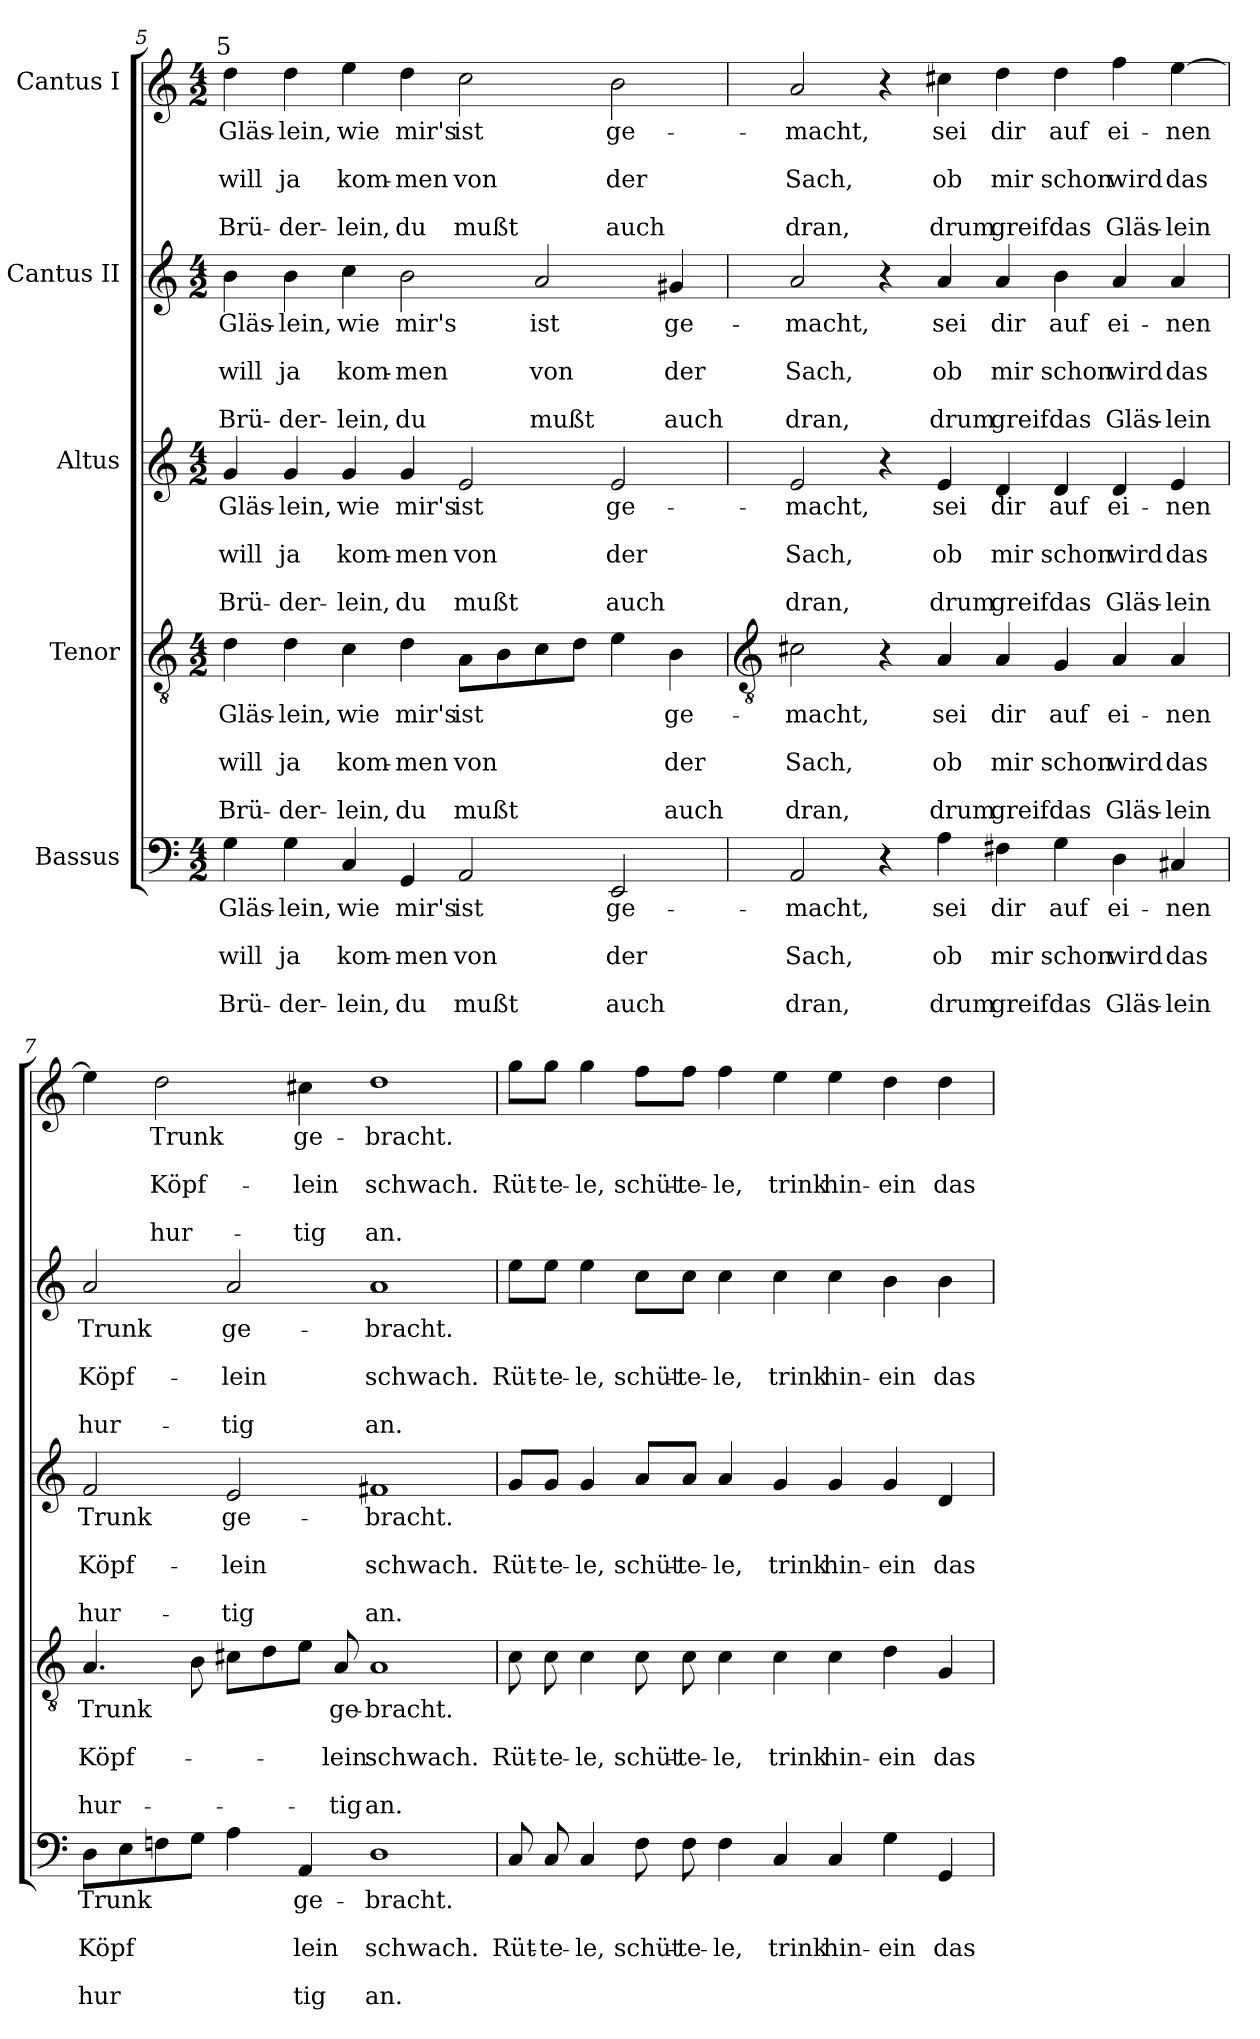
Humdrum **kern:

**kern	**text	**text	**text	**text	**text	**kern	**text	**text	**text	**text	**text	**kern	**text	**text	**text	**text	**text	**kern	**text	**text	**text	**text	**text	**kern	**text	**text	**text	**text	**text
*part5	*part5	*part5	*part5	*part5	*part5	*part4	*part4	*part4	*part4	*part4	*part4	*part3	*part3	*part3	*part3	*part3	*part3	*part2	*part2	*part2	*part2	*part2	*part2	*part1	*part1	*part1	*part1	*part1	*part1
*staff5	*staff5	*staff5	*staff5	*staff5	*staff5	*staff4	*staff4	*staff4	*staff4	*staff4	*staff4	*staff3	*staff3	*staff3	*staff3	*staff3	*staff3	*staff2	*staff2	*staff2	*staff2	*staff2	*staff2	*staff1	*staff1	*staff1	*staff1	*staff1	*staff1
*I"Bassus	*	*	*	*	*	*I"Tenor	*	*	*	*	*	*I"Altus	*	*	*	*	*	*I"Cantus II	*	*	*	*	*	*I"Cantus I	*	*	*	*	*
*clefF4	*	*	*	*	*	*clefGv2	*	*	*	*	*	*clefG2	*	*	*	*	*	*clefG2	*	*	*	*	*	*clefG2	*	*	*	*	*
*k[]	*	*	*	*	*	*k[]	*	*	*	*	*	*k[]	*	*	*	*	*	*k[]	*	*	*	*	*	*k[]	*	*	*	*	*
*C:	*	*	*	*	*	*C:	*	*	*	*	*	*C:	*	*	*	*	*	*C:	*	*	*	*	*	*C:	*	*	*	*	*
*M4/2	*	*	*	*	*	*M4/2	*	*	*	*	*	*M4/2	*	*	*	*	*	*M4/2	*	*	*	*	*	*M4/2	*	*	*	*	*
=5	=5	=5	=5	=5	=5	=5	=5	=5	=5	=5	=5	=5	=5	=5	=5	=5	=5	=5	=5	=5	=5	=5	=5	=5	=5	=5	=5	=5	=5
!	!	!	!	!	!	!	!	!	!	!	!	!	!	!	!	!	!	!	!	!	!	!	!	!LO:TX:a:cj:t=5	!	!	!	!	!
!	!LO:LY:b	!	!LO:LY:b	!	!LO:LY:b	!	!LO:LY:b	!	!LO:LY:b	!	!LO:LY:b	!	!LO:LY:b	!	!LO:LY:b	!	!LO:LY:b	!	!LO:LY:b	!	!LO:LY:b	!	!LO:LY:b	!	!LO:LY:b	!	!LO:LY:b	!	!LO:LY:b
4G	Gläs-	.	-will	.	Brü-	4d	Gläs-	.	-will	.	Brü-	4g	Gläs-	.	-will	.	Brü-	4b	Gläs-	.	-will	.	Brü-	4dd	Gläs-	.	-will	.	Brü-
!	!LO:LY:b	!	!LO:LY:b	!	!LO:LY:b	!	!LO:LY:b	!	!LO:LY:b	!	!LO:LY:b	!	!LO:LY:b	!	!LO:LY:b	!	!LO:LY:b	!	!LO:LY:b	!	!LO:LY:b	!	!LO:LY:b	!	!LO:LY:b	!	!LO:LY:b	!	!LO:LY:b
4G	-lein,	.	ja	.	der-	4d	-lein,	.	ja	.	der-	4g	-lein,	.	ja	.	der-	4b	-lein,	.	ja	.	der-	4dd	-lein,	.	ja	.	der-
!	!LO:LY:b	!	!LO:LY:b	!	!LO:LY:b	!	!LO:LY:b	!	!LO:LY:b	!	!LO:LY:b	!	!LO:LY:b	!	!LO:LY:b	!	!LO:LY:b	!	!LO:LY:b	!	!LO:LY:b	!	!LO:LY:b	!	!LO:LY:b	!	!LO:LY:b	!	!LO:LY:b
4C	-wie	.	kom-	.	-lein,	4c	-wie	.	kom-	.	-lein,	4g	-wie	.	kom-	.	-lein,	4cc	-wie	.	kom-	.	-lein,	4ee	-wie	.	kom-	.	-lein,
!	!LO:LY:b	!	!LO:LY:b	!	!LO:LY:b	!	!LO:LY:b	!	!LO:LY:b	!	!LO:LY:b	!	!LO:LY:b	!	!LO:LY:b	!	!LO:LY:b	!	!LO:LY:b	!	!LO:LY:b	!	!LO:LY:b	!	!LO:LY:b	!	!LO:LY:b	!	!LO:LY:b
4GG	mir's	.	men	.	du	4d	mir's	.	men	.	du	4g	mir's	.	men	.	du	2b	mir's	.	men	.	du	4dd	mir's	.	men	.	du
!	!LO:LY:b	!	!LO:LY:b	!	!LO:LY:b	!	!LO:LY:b	!	!LO:LY:b	!	!LO:LY:b	!	!LO:LY:b	!	!LO:LY:b	!	!LO:LY:b	!	!	!	!	!	!	!	!LO:LY:b	!	!LO:LY:b	!	!LO:LY:b
2AA	ist	.	von	.	mußt	8AL	ist	.	von	.	mußt	2e	ist	.	von	.	mußt	.	.	.	.	.	.	2cc	ist	.	von	.	mußt
.	.	.	.	.	.	8B	.	.	.	.	.	.	.	.	.	.	.	.	.	.	.	.	.	.	.	.	.	.	.
!	!	!	!	!	!	!	!	!	!	!	!	!	!	!	!	!	!	!	!LO:LY:b	!	!LO:LY:b	!	!LO:LY:b	!	!	!	!	!	!
.	.	.	.	.	.	8c	.	.	.	.	.	.	.	.	.	.	.	2a	ist	.	von	.	mußt	.	.	.	.	.	.
.	.	.	.	.	.	8dJ	.	.	.	.	.	.	.	.	.	.	.	.	.	.	.	.	.	.	.	.	.	.	.
!	!LO:LY:b	!	!LO:LY:b	!	!LO:LY:b	!	!	!	!	!	!	!	!LO:LY:b	!	!LO:LY:b	!	!LO:LY:b	!	!	!	!	!	!	!	!LO:LY:b	!	!LO:LY:b	!	!LO:LY:b
2EE	ge-	.	-der	.	auch	4e	.	.	.	.	.	2e	ge-	.	-der	.	auch	.	.	.	.	.	.	2b	ge-	.	-der	.	auch
!	!	!	!	!	!	!	!LO:LY:b	!	!LO:LY:b	!	!LO:LY:b	!	!	!	!	!	!	!	!LO:LY:b	!	!LO:LY:b	!	!LO:LY:b	!	!	!	!	!	!
.	.	.	.	.	.	4B	ge-	.	-der	.	auch	.	.	.	.	.	.	4g#X	ge-	.	-der	.	auch	.	.	.	.	.	.
!!LO:LB:g=z
=6	=6	=6	=6	=6	=6	=6	=6	=6	=6	=6	=6	=6	=6	=6	=6	=6	=6	=6	=6	=6	=6	=6	=6	=6	=6	=6	=6	=6	=6
*	*	*	*	*	*	*clefGv2	*	*	*	*	*	*	*	*	*	*	*	*	*	*	*	*	*	*	*	*	*	*	*
!	!LO:LY:b	!	!LO:LY:b	!	!LO:LY:b	!	!LO:LY:b	!	!LO:LY:b	!	!LO:LY:b	!	!LO:LY:b	!	!LO:LY:b	!	!LO:LY:b	!	!LO:LY:b	!	!LO:LY:b	!	!LO:LY:b	!	!LO:LY:b	!	!LO:LY:b	!	!LO:LY:b
2AA	macht,	.	Sach,	.	dran,	2c#X	macht,	.	Sach,	.	dran,	2e	macht,	.	Sach,	.	dran,	2a	macht,	.	Sach,	.	dran,	2a	macht,	.	Sach,	.	dran,
4r	.	.	.	.	.	4r	.	.	.	.	.	4r	.	.	.	.	.	4r	.	.	.	.	.	4r	.	.	.	.	.
!	!LO:LY:b	!	!LO:LY:b	!	!LO:LY:b	!	!LO:LY:b	!	!LO:LY:b	!	!LO:LY:b	!	!LO:LY:b	!	!LO:LY:b	!	!LO:LY:b	!	!LO:LY:b	!	!LO:LY:b	!	!LO:LY:b	!	!LO:LY:b	!	!LO:LY:b	!	!LO:LY:b
4A	sei	.	ob	.	drum	4A	sei	.	ob	.	drum	4e	sei	.	ob	.	drum	4a	sei	.	ob	.	drum	4cc#X	sei	.	ob	.	drum
!	!LO:LY:b	!	!LO:LY:b	!	!LO:LY:b	!	!LO:LY:b	!	!LO:LY:b	!	!LO:LY:b	!	!LO:LY:b	!	!LO:LY:b	!	!LO:LY:b	!	!LO:LY:b	!	!LO:LY:b	!	!LO:LY:b	!	!LO:LY:b	!	!LO:LY:b	!	!LO:LY:b
4F#X	dir	.	mir	.	greif	4A	dir	.	mir	.	greif	4d	dir	.	mir	.	greif	4a	dir	.	mir	.	greif	4dd	dir	.	mir	.	greif
!	!LO:LY:b	!	!LO:LY:b	!	!LO:LY:b	!	!LO:LY:b	!	!LO:LY:b	!	!LO:LY:b	!	!LO:LY:b	!	!LO:LY:b	!	!LO:LY:b	!	!LO:LY:b	!	!LO:LY:b	!	!LO:LY:b	!	!LO:LY:b	!	!LO:LY:b	!	!LO:LY:b
4G	auf	.	schon	.	das	4G	auf	.	schon	.	das	4d	auf	.	schon	.	das	4b	auf	.	schon	.	das	4dd	auf	.	schon	.	das
!	!LO:LY:b	!	!LO:LY:b	!	!LO:LY:b	!	!LO:LY:b	!	!LO:LY:b	!	!LO:LY:b	!	!LO:LY:b	!	!LO:LY:b	!	!LO:LY:b	!	!LO:LY:b	!	!LO:LY:b	!	!LO:LY:b	!	!LO:LY:b	!	!LO:LY:b	!	!LO:LY:b
4D	ei-	.	-wird	.	Gläs-	4A	ei-	.	-wird	.	Gläs-	4d	ei-	.	-wird	.	Gläs-	4a	ei-	.	-wird	.	Gläs-	4ff	ei-	.	-wird	.	Gläs-
!	!LO:LY:b	!	!LO:LY:b	!	!LO:LY:b	!	!LO:LY:b	!	!LO:LY:b	!	!LO:LY:b	!	!LO:LY:b	!	!LO:LY:b	!	!LO:LY:b	!	!LO:LY:b	!	!LO:LY:b	!	!LO:LY:b	!	!LO:LY:b	!	!LO:LY:b	!	!LO:LY:b
4C#X	-nen	.	das	.	lein	4A	-nen	.	das	.	lein	4e	-nen	.	das	.	lein	4a	-nen	.	das	.	lein	[4ee	-nen	.	das	.	lein
=7	=7	=7	=7	=7	=7	=7	=7	=7	=7	=7	=7	=7	=7	=7	=7	=7	=7	=7	=7	=7	=7	=7	=7	=7	=7	=7	=7	=7	=7
!	!LO:LY:b	!	!LO:LY:b	!	!LO:LY:b	!	!LO:LY:b	!	!LO:LY:b	!	!LO:LY:b	!	!LO:LY:b	!	!LO:LY:b	!	!LO:LY:b	!	!LO:LY:b	!	!LO:LY:b	!	!LO:LY:b	!	!	!	!	!	!
8DL	Trunk	.	Köpf	.	hur	4.A	Trunk	.	Köpf-	.	-hur-	2f	Trunk	.	Köpf-	.	-hur-	2a	Trunk	.	Köpf-	.	-hur-	4ee]	.	.	.	.	.
8E	.	.	.	.	.	.	.	.	.	.	.	.	.	.	.	.	.	.	.	.	.	.	.	.	.	.	.	.	.
!	!	!	!	!	!	!	!	!	!	!	!	!	!	!	!	!	!	!	!	!	!	!	!	!	!LO:LY:b	!	!LO:LY:b	!	!LO:LY:b
8Fn	.	.	.	.	.	.	.	.	.	.	.	.	.	.	.	.	.	.	.	.	.	.	.	2dd	Trunk	.	Köpf-	.	-hur-
!	!	!	!LO:LY:b	!	!LO:LY:b	!	!	!	!	!	!	!	!	!	!	!	!	!	!	!	!	!	!	!	!	!	!	!	!
8GJ	.	.	-	.	-	8B	.	.	.	.	.	.	.	.	.	.	.	.	.	.	.	.	.	.	.	.	.	.	.
!	!	!	!	!	!	!	!	!	!	!	!	!	!LO:LY:b	!	!LO:LY:b	!	!LO:LY:b	!	!LO:LY:b	!	!LO:LY:b	!	!LO:LY:b	!	!	!	!	!	!
4A	.	.	.	.	.	8c#XL	.	.	.	.	.	2e	-ge-	.	-lein	.	tig	2a	-ge-	.	-lein	.	tig	.	.	.	.	.	.
.	.	.	.	.	.	8d	.	.	.	.	.	.	.	.	.	.	.	.	.	.	.	.	.	.	.	.	.	.	.
!	!LO:LY:b	!	!LO:LY:b	!	!LO:LY:b	!	!	!	!	!	!	!	!	!	!	!	!	!	!	!	!	!	!	!	!LO:LY:b	!	!LO:LY:b	!	!LO:LY:b
4AA	ge-	.	-lein	.	tig	8eJ	.	.	.	.	.	.	.	.	.	.	.	.	.	.	.	.	.	4cc#X	-ge-	.	-lein	.	tig
!	!	!	!	!	!	!	!LO:LY:b	!	!LO:LY:b	!	!LO:LY:b	!	!	!	!	!	!	!	!	!	!	!	!	!	!	!	!	!	!
.	.	.	.	.	.	8A	-ge-	.	-lein	.	tig	.	.	.	.	.	.	.	.	.	.	.	.	.	.	.	.	.	.
!	!LO:LY:b	!	!LO:LY:b	!	!LO:LY:b	!	!LO:LY:b	!	!LO:LY:b	!	!LO:LY:b	!	!LO:LY:b	!	!LO:LY:b	!	!LO:LY:b	!	!LO:LY:b	!	!LO:LY:b	!	!LO:LY:b	!	!LO:LY:b	!	!LO:LY:b	!	!LO:LY:b
1D	bracht.	.	schwach.	.	an.	1A	bracht.	.	schwach.	.	an.	1f#X	bracht.	.	schwach.	.	an.	1a	bracht.	.	schwach.	.	an.	1dd	bracht.	.	schwach.	.	an.
=8	=8	=8	=8	=8	=8	=8	=8	=8	=8	=8	=8	=8	=8	=8	=8	=8	=8	=8	=8	=8	=8	=8	=8	=8	=8	=8	=8	=8	=8
!	!	!	!LO:LY:b	!	!	!	!	!	!LO:LY:b	!	!	!	!	!	!LO:LY:b	!	!	!	!	!	!LO:LY:b	!	!	!	!	!	!LO:LY:b	!	!
8C	.	.	Rüt-	.	.	8c	.	.	Rüt-	.	.	8g/L	.	.	Rüt-	.	.	8ee\L	.	.	Rüt-	.	.	8gg\L	.	.	Rüt-	.	.
!	!	!	!LO:LY:b	!	!	!	!	!	!LO:LY:b	!	!	!	!	!	!LO:LY:b	!	!	!	!	!	!LO:LY:b	!	!	!	!	!	!LO:LY:b	!	!
8C	.	.	-te-	.	.	8c	.	.	-te-	.	.	8g/J	.	.	-te-	.	.	8ee\J	.	.	-te-	.	.	8gg\J	.	.	-te-	.	.
!	!	!	!LO:LY:b	!	!	!	!	!	!LO:LY:b	!	!	!	!	!	!LO:LY:b	!	!	!	!	!	!LO:LY:b	!	!	!	!	!	!LO:LY:b	!	!
4C	.	.	-le,	.	.	4c	.	.	-le,	.	.	4g	.	.	-le,	.	.	4ee	.	.	-le,	.	.	4gg	.	.	-le,	.	.
!	!	!	!LO:LY:b	!	!	!	!	!	!LO:LY:b	!	!	!	!	!	!LO:LY:b	!	!	!	!	!	!LO:LY:b	!	!	!	!	!	!LO:LY:b	!	!
8F	.	.	schüt-	.	.	8c	.	.	schüt-	.	.	8a/L	.	.	schüt-	.	.	8cc\L	.	.	schüt-	.	.	8ff\L	.	.	schüt-	.	.
!	!	!	!LO:LY:b	!	!	!	!	!	!LO:LY:b	!	!	!	!	!	!LO:LY:b	!	!	!	!	!	!LO:LY:b	!	!	!	!	!	!LO:LY:b	!	!
8F	.	.	-te-	.	.	8c	.	.	-te-	.	.	8a/J	.	.	-te-	.	.	8cc\J	.	.	-te-	.	.	8ff\J	.	.	-te-	.	.
!	!	!	!LO:LY:b	!	!	!	!	!	!LO:LY:b	!	!	!	!	!	!LO:LY:b	!	!	!	!	!	!LO:LY:b	!	!	!	!	!	!LO:LY:b	!	!
4F	.	.	-le,	.	.	4c	.	.	-le,	.	.	4a	.	.	-le,	.	.	4cc	.	.	-le,	.	.	4ff	.	.	-le,	.	.
!	!	!	!LO:LY:b	!	!	!	!	!	!LO:LY:b	!	!	!	!	!	!LO:LY:b	!	!	!	!	!	!LO:LY:b	!	!	!	!	!	!LO:LY:b	!	!
4C	.	.	trink	.	.	4c	.	.	trink	.	.	4g	.	.	trink	.	.	4cc	.	.	trink	.	.	4ee	.	.	trink	.	.
!	!	!	!LO:LY:b	!	!	!	!	!	!LO:LY:b	!	!	!	!	!	!LO:LY:b	!	!	!	!	!	!LO:LY:b	!	!	!	!	!	!LO:LY:b	!	!
4C	.	.	hin-	.	.	4c	.	.	hin-	.	.	4g	.	.	hin-	.	.	4cc	.	.	hin-	.	.	4ee	.	.	hin-	.	.
!	!	!	!LO:LY:b	!	!	!	!	!	!LO:LY:b	!	!	!	!	!	!LO:LY:b	!	!	!	!	!	!LO:LY:b	!	!	!	!	!	!LO:LY:b	!	!
4G	.	.	-ein	.	.	4d	.	.	-ein	.	.	4g	.	.	-ein	.	.	4b	.	.	-ein	.	.	4dd	.	.	-ein	.	.
!	!	!	!LO:LY:b	!	!	!	!	!	!LO:LY:b	!	!	!	!	!	!LO:LY:b	!	!	!	!	!	!LO:LY:b	!	!	!	!	!	!LO:LY:b	!	!
4GG	.	.	das	.	.	4G	.	.	das	.	.	4d	.	.	das	.	.	4b	.	.	das	.	.	4dd	.	.	das	.	.
=	=	=	=	=	=	=	=	=	=	=	=	=	=	=	=	=	=	=	=	=	=	=	=	=	=	=	=	=	=
*-	*-	*-	*-	*-	*-	*-	*-	*-	*-	*-	*-	*-	*-	*-	*-	*-	*-	*-	*-	*-	*-	*-	*-	*-	*-	*-	*-	*-	*-
